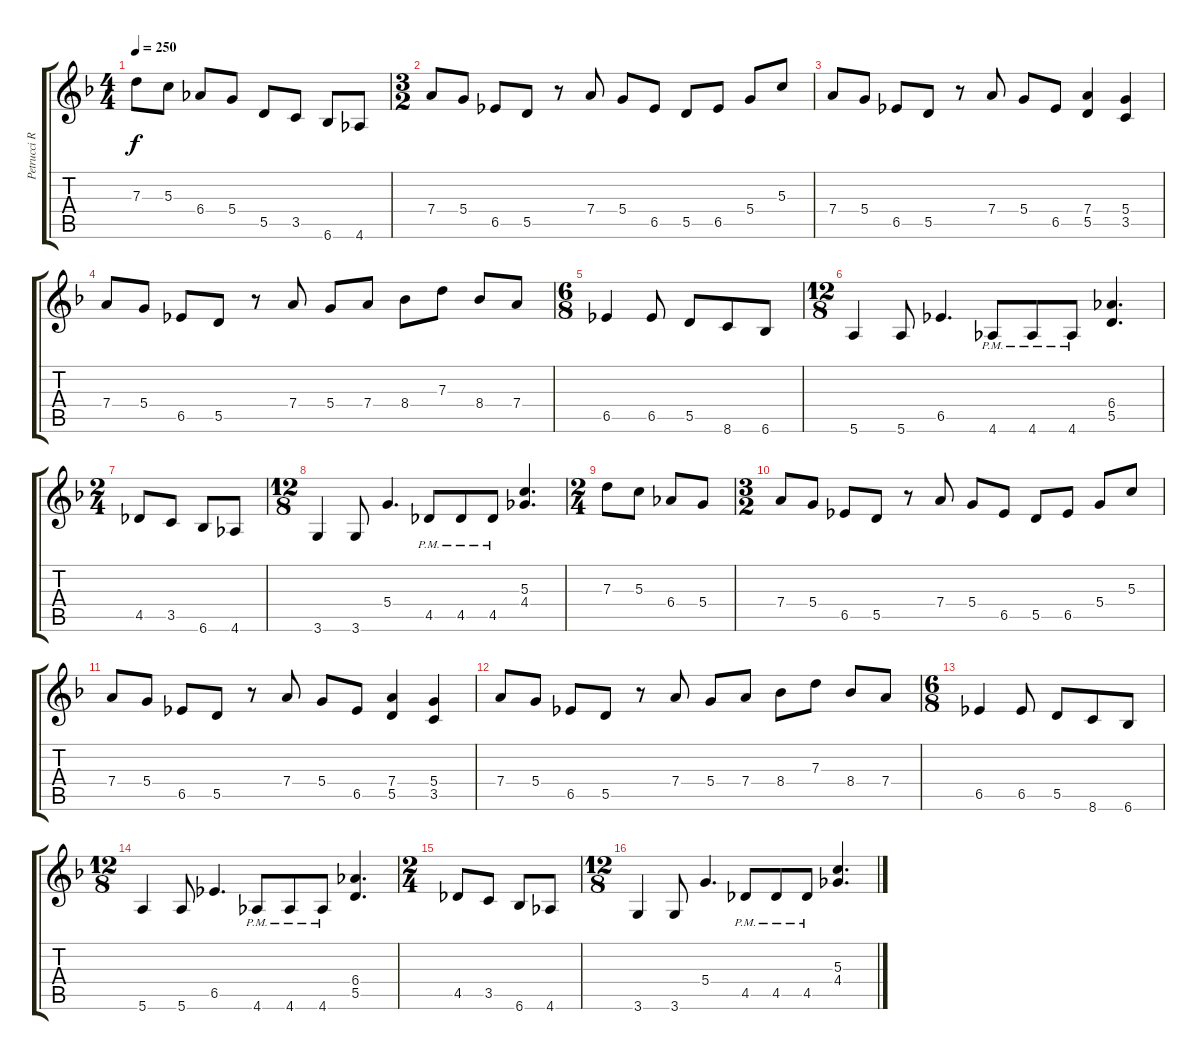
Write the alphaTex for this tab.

\track ("Petrucci Right" "Petrucci R") {instrument distortionguitar}
\staff {score tabs}
\tuning (E4 B3 G3 D3 A2 E2) {hide}
\ts (4 4)
\tempo 250
\clef g2
\ks f
7.3.8{dy f} 5.3.8 6.4.8 5.4.8 5.5.8 3.5.8 6.6.8 4.6.8 |
\ts (3 2)
7.4.8 5.4.8 6.5.8 5.5.8 r.8 7.4.8 5.4.8 6.5.8 5.5.8 6.5.8 5.4.8 5.3.8 |
7.4.8 5.4.8 6.5.8 5.5.8 r.8 7.4.8 5.4.8 6.5.8 (7.4 5.5).4 (5.4 3.5).4 |
7.4.8 5.4.8 6.5.8 5.5.8 r.8 7.4.8 5.4.8 7.4.8 8.4.8 7.3.8 8.4.8 7.4.8 |
\ts (6 8)
6.5.4 6.5.8 5.5.8 8.6.8 6.6.8 |
\ts (12 8)
5.6.4 5.6.8 6.5.4{d} 4.6{pm}.8 4.6{pm}.8 4.6{pm}.8 (6.4 5.5).4{d} |
\ts (2 4)
4.5.8 3.5.8 6.6.8 4.6.8 |
\ts (12 8)
3.6.4 3.6.8 5.4.4{d} 4.5{pm}.8 4.5{pm}.8 4.5{pm}.8 (5.3 4.4).4{d} |
\ts (2 4)
7.3.8 5.3.8 6.4.8 5.4.8 |
\ts (3 2)
7.4.8 5.4.8 6.5.8 5.5.8 r.8 7.4.8 5.4.8 6.5.8 5.5.8 6.5.8 5.4.8 5.3.8 |
7.4.8 5.4.8 6.5.8 5.5.8 r.8 7.4.8 5.4.8 6.5.8 (7.4 5.5).4 (5.4 3.5).4 |
7.4.8 5.4.8 6.5.8 5.5.8 r.8 7.4.8 5.4.8 7.4.8 8.4.8 7.3.8 8.4.8 7.4.8 |
\ts (6 8)
6.5.4 6.5.8 5.5.8 8.6.8 6.6.8 |
\ts (12 8)
5.6.4 5.6.8 6.5.4{d} 4.6{pm}.8 4.6{pm}.8 4.6{pm}.8 (6.4 5.5).4{d} |
\ts (2 4)
4.5.8 3.5.8 6.6.8 4.6.8 |
\ts (12 8)
3.6.4 3.6.8 5.4.4{d} 4.5{pm}.8 4.5{pm}.8 4.5{pm}.8 (5.3 4.4).4{d}
